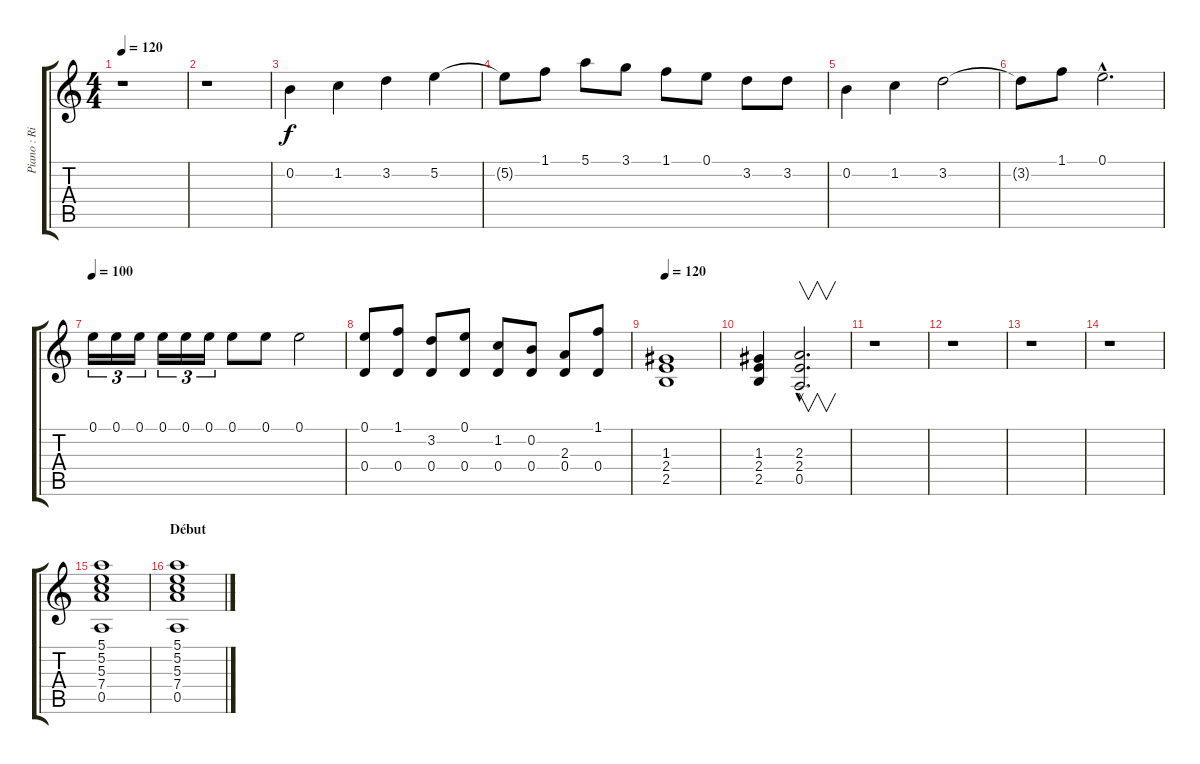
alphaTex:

\track ("Piano : Right Hand" "Piano : Ri") {instrument rockorgan}
\staff {score tabs}
\tuning (E5 B4 G4 D4 A3 E3) {hide}
\ts (4 4)
\tempo 120
\tempo 80
\tempo 120
\clef g2
\ks c
r.1{dy f instrument rockorgan} |
r.1 |
0.2.4 1.2.4 3.2.4 5.2.4 |
5.2{t}.8 1.1.8 5.1.8 3.1.8 1.1.8 0.1.8 3.2.8 3.2.8 |
0.2.4 1.2.4 3.2.2 |
3.2{t}.8 1.1.8 0.1{hac}.2{d} |
\tempo 100
0.1.16{tu (3 2)} 0.1.16{tu (3 2)} 0.1.16{tu (3 2)} 0.1.16{tu (3 2)} 0.1.16{tu (3 2)} 0.1.16{tu (3 2)} 0.1.8 0.1.8 0.1.2 |
(0.1 0.4).8 (1.1 0.4).8 (3.2 0.4).8 (0.1 0.4).8 (1.2 0.4).8 (0.2 0.4).8 (2.3 0.4).8 (1.1 0.4).8 |
\tempo 120
(1.3 2.4 2.5).1 |
(1.3 2.4 2.5).4 (2.3{hac} 2.4{hac} 0.5{hac}).2{v d} |
r.1 |
r.1 |
r.1 |
r.1 |
(5.1 5.2 5.3 7.4 0.5).1 |
\section ("" "Début")
(5.1 5.2 5.3 7.4 0.5).1
